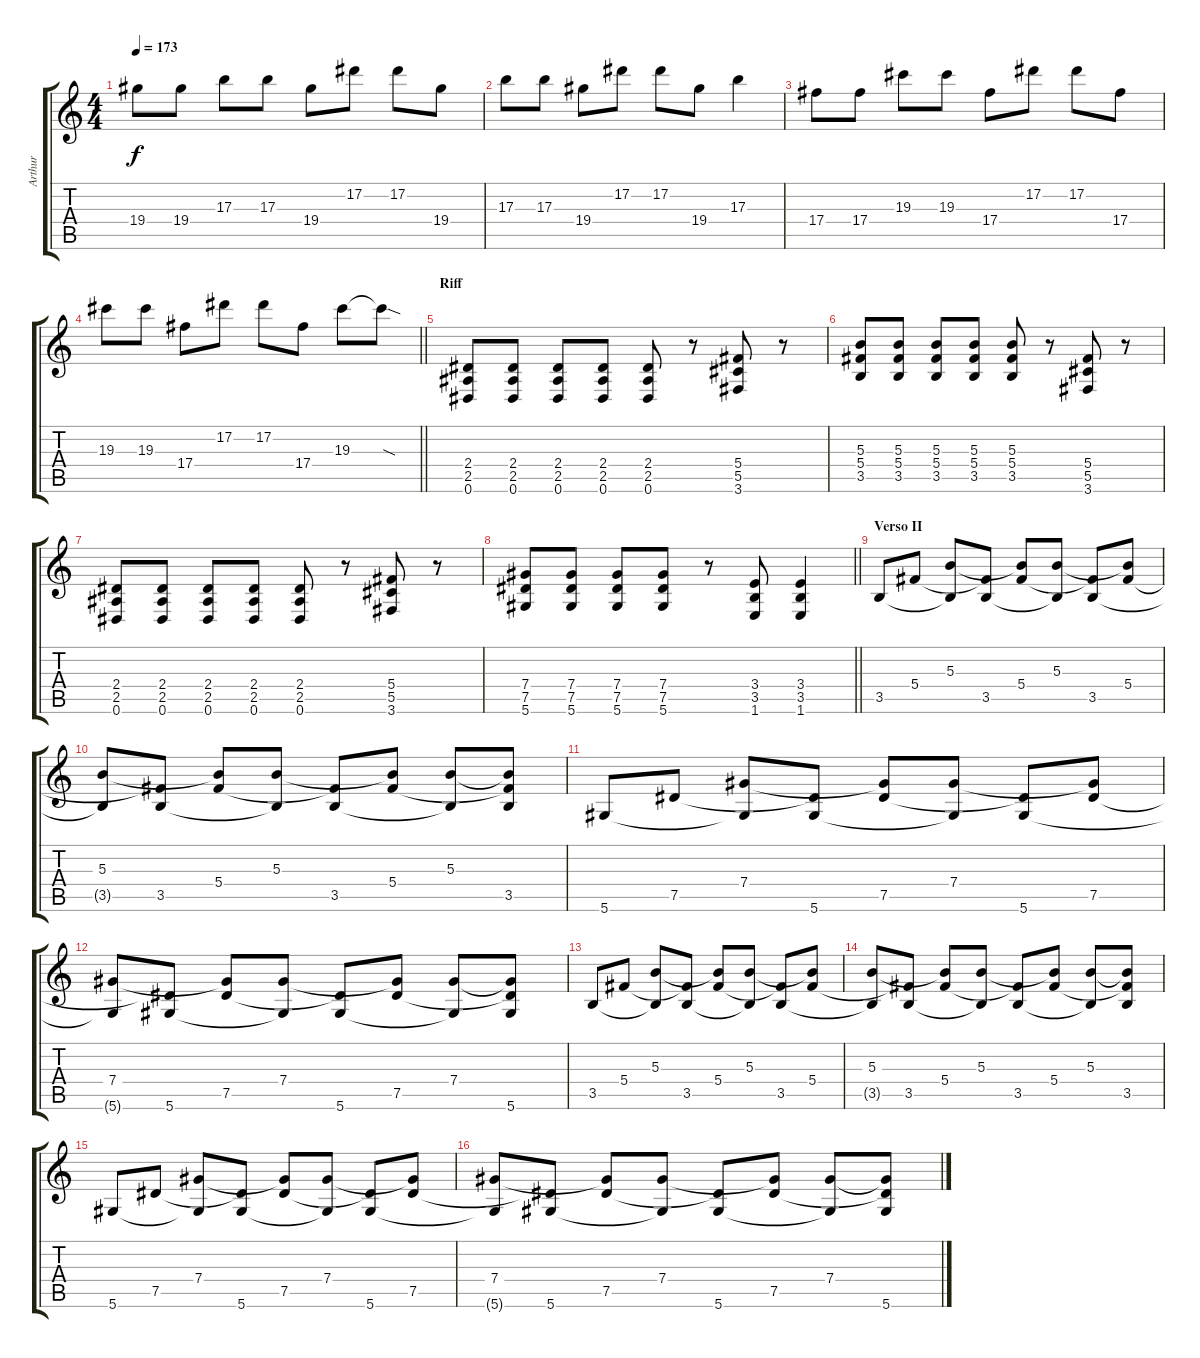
\track ("Arthur" "Arthur") {instrument overdrivenguitar}
\staff {score tabs}
\tuning (Eb4 Bb3 Gb3 Db3 Ab2 Eb2) {hide}
\ts (4 4)
\tempo 173
\clef g2
\ks c
19.4.8{dy f} 19.4.8 17.3.8 17.3.8 19.4.8 17.2.8 17.2.8 19.4.8 |
17.3.8 17.3.8 19.4.8 17.2.8 17.2.8 19.4.8 17.3.4 |
17.4.8 17.4.8 19.3.8 19.3.8 17.4.8 17.2.8 17.2.8 17.4.8 |
\barLineRight lightlight
19.3.8 19.3.8 17.4.8 17.2.8 17.2.8 17.4.8 19.3.8 19.3{sod t}.8 |
\section ("" "Riff")
(2.4 2.5 0.6).8{instrument distortionguitar} (2.4 2.5 0.6).8 (2.4 2.5 0.6).8 (2.4 2.5 0.6).8 (2.4 2.5 0.6).8 r.8 (5.4 5.5 3.6).8 r.8 |
(5.3 5.4 3.5).8 (5.3 5.4 3.5).8 (5.3 5.4 3.5).8 (5.3 5.4 3.5).8 (5.3 5.4 3.5).8 r.8 (5.4 5.5 3.6).8 r.8 |
(2.4 2.5 0.6).8 (2.4 2.5 0.6).8 (2.4 2.5 0.6).8 (2.4 2.5 0.6).8 (2.4 2.5 0.6).8 r.8 (5.4 5.5 3.6).8 r.8 |
\barLineRight lightlight
(7.4 7.5 5.6).8 (7.4 7.5 5.6).8 (7.4 7.5 5.6).8 (7.4 7.5 5.6).8 r.8 (3.4 3.5 1.6).8 (3.4 3.5 1.6).4 |
\section ("" "Verso II")
3.5.8{instrument electricguitarclean} 5.4.8 (5.3 3.5{t}).8 (5.4{t} 3.5).8 (5.3{t} 5.4).8 (5.3 3.5{t}).8 (5.4{t} 3.5).8 (5.3{t} 5.4).8 |
(5.3 3.5{t}).8 (5.4{t} 3.5).8 (5.3{t} 5.4).8 (5.3 3.5{t}).8 (5.4{t} 3.5).8 (5.3{t} 5.4).8 (5.3 3.5{t}).8 (5.3{t} 5.4{t} 3.5).8 |
5.6.8 7.5.8 (7.4 5.6{t}).8 (7.5{t} 5.6).8 (7.4{t} 7.5).8 (7.4 5.6{t}).8 (7.5{t} 5.6).8 (7.4{t} 7.5).8 |
(7.4 5.6{t}).8 (7.5{t} 5.6).8 (7.4{t} 7.5).8 (7.4 5.6{t}).8 (7.5{t} 5.6).8 (7.4{t} 7.5).8 (7.4 5.6{t}).8 (7.4{t} 7.5{t} 5.6).8 |
3.5.8 5.4.8 (5.3 3.5{t}).8 (5.4{t} 3.5).8 (5.3{t} 5.4).8 (5.3 3.5{t}).8 (5.4{t} 3.5).8 (5.3{t} 5.4).8 |
(5.3 3.5{t}).8 (5.4{t} 3.5).8 (5.3{t} 5.4).8 (5.3 3.5{t}).8 (5.4{t} 3.5).8 (5.3{t} 5.4).8 (5.3 3.5{t}).8 (5.3{t} 5.4{t} 3.5).8 |
5.6.8 7.5.8 (7.4 5.6{t}).8 (7.5{t} 5.6).8 (7.4{t} 7.5).8 (7.4 5.6{t}).8 (7.5{t} 5.6).8 (7.4{t} 7.5).8 |
(7.4 5.6{t}).8 (7.5{t} 5.6).8 (7.4{t} 7.5).8 (7.4 5.6{t}).8 (7.5{t} 5.6).8 (7.4{t} 7.5).8 (7.4 5.6{t}).8 (7.4{t} 7.5{t} 5.6).8
